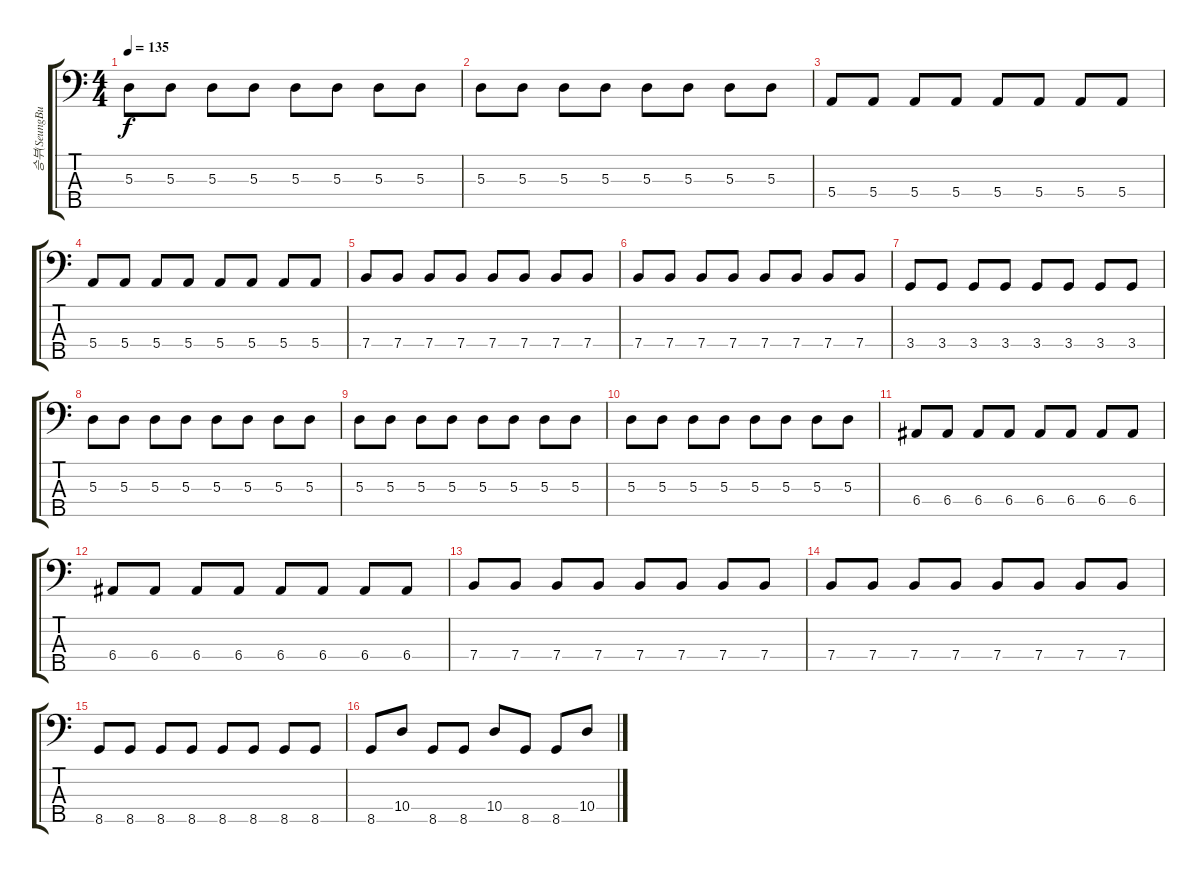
\track ("승부(SeungBu)" "승부(SeungBu") {instrument electricbassfinger}
\staff {score tabs}
\tuning (G2 D2 A1 E1 B0) {hide}
\ts (4 4)
\tempo 135
\clef f4
\ks c
5.3.8{dy f} 5.3.8 5.3.8 5.3.8 5.3.8 5.3.8 5.3.8 5.3.8 |
5.3.8 5.3.8 5.3.8 5.3.8 5.3.8 5.3.8 5.3.8 5.3.8 |
5.4.8 5.4.8 5.4.8 5.4.8 5.4.8 5.4.8 5.4.8 5.4.8 |
5.4.8 5.4.8 5.4.8 5.4.8 5.4.8 5.4.8 5.4.8 5.4.8 |
7.4.8 7.4.8 7.4.8 7.4.8 7.4.8 7.4.8 7.4.8 7.4.8 |
7.4.8 7.4.8 7.4.8 7.4.8 7.4.8 7.4.8 7.4.8 7.4.8 |
3.4.8 3.4.8 3.4.8 3.4.8 3.4.8 3.4.8 3.4.8 3.4.8 |
5.3.8 5.3.8 5.3.8 5.3.8 5.3.8 5.3.8 5.3.8 5.3.8 |
5.3.8 5.3.8 5.3.8 5.3.8 5.3.8 5.3.8 5.3.8 5.3.8 |
5.3.8 5.3.8 5.3.8 5.3.8 5.3.8 5.3.8 5.3.8 5.3.8 |
6.4.8 6.4.8 6.4.8 6.4.8 6.4.8 6.4.8 6.4.8 6.4.8 |
6.4.8 6.4.8 6.4.8 6.4.8 6.4.8 6.4.8 6.4.8 6.4.8 |
7.4.8 7.4.8 7.4.8 7.4.8 7.4.8 7.4.8 7.4.8 7.4.8 |
7.4.8 7.4.8 7.4.8 7.4.8 7.4.8 7.4.8 7.4.8 7.4.8 |
8.5.8 8.5.8 8.5.8 8.5.8 8.5.8 8.5.8 8.5.8 8.5.8 |
8.5.8 10.4.8 8.5.8 8.5.8 10.4.8 8.5.8 8.5.8 10.4.8
